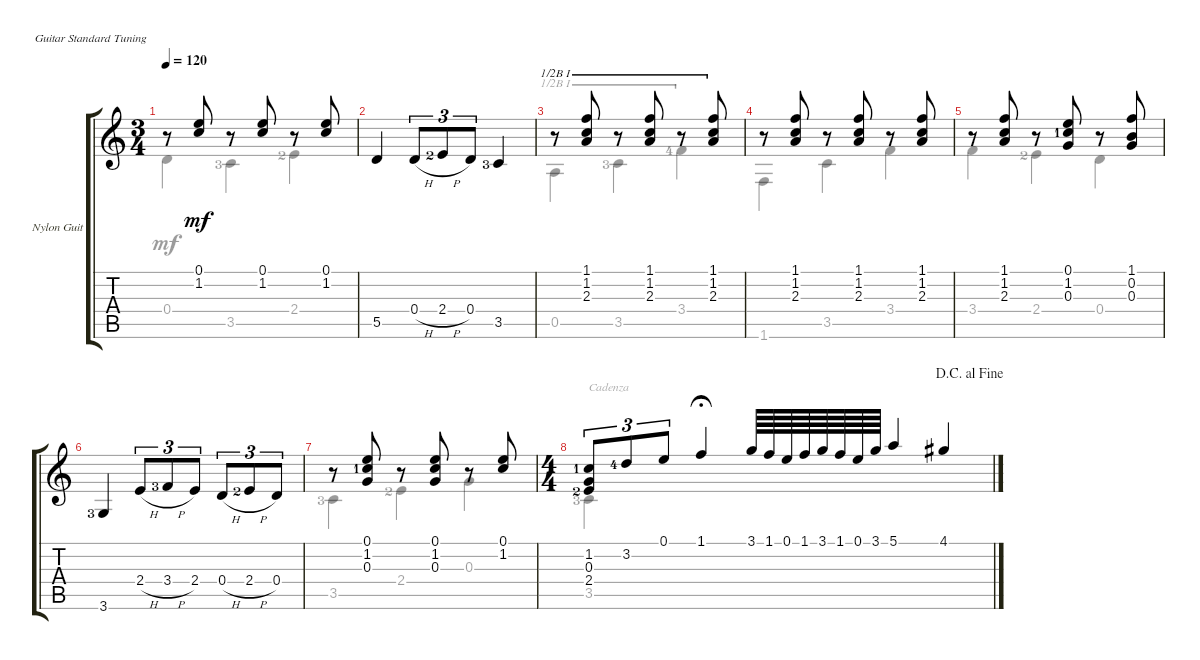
\defaultSystemsLayout 4
\bracketExtendMode groupsimilarinstruments
\firstSystemTrackNameOrientation horizontal
\otherSystemsTrackNameOrientation horizontal
\track ("Nylon Guitar" "Nylon Guit") {instrument acousticguitarsteel}
\staff {score tabs}
\tuning (E4 B3 G3 D3 A2 E2)
\voice
\ts (3 4)
\tempo 120
\clef g2
\scale
0.358268
\ks c
r.8{dy mf} (0.1 1.2).8 r.8 (0.1 1.2).8 r.8 (0.1 1.2).8 |
\scale
0.283465 5.5.4 0.4{h}.8{tu (3 2)} 2.4{h lf 3}.8{tu (3 2)} 0.4.8{tu (3 2)} 3.5{lf 4}.4 |
\scale
0.358268 r.8{barre (1 half)} (1.1 1.2 2.3).8{barre (1 half)} r.8{barre (1 half)} (1.1 1.2 2.3).8{barre (1 half)} r.8{barre (1 half)} (1.1 1.2 2.3).8{barre (1 half)} |
\scale
0.283976 r.8 (1.1 1.2 2.3).8 r.8 (1.1 1.2 2.3).8 r.8 (1.1 1.2 2.3).8 |
\scale
0.369168 r.8 (1.1 1.2 2.3).8 r.8 (0.1 1.2{lf 2} 0.3).8 r.8 (1.1 0.2 0.3).8 |
\scale
0.346856 3.6{lf 4}.4 2.4{h}.8{tu (3 2)} 3.4{h lf 4}.8{tu (3 2)} 2.4.8{tu (3 2)} 0.4{h}.8{tu (3 2)} 2.4{h lf 3}.8{tu (3 2)} 0.4.8{tu (3 2)} |
\scale
0.168248 r.8 (0.1 1.2{lf 2} 0.3).8 r.8 (0.1 1.2 0.3).8 r.8 (0.1 1.2).8 |
\ts (4 4)
\jump dacapoalfine
\scale
0.831752 (1.2{lf 2} 0.3 2.4{lf 3}).8{tu (3 2)} 3.2{lf 5}.8{tu (3 2)} 0.1.8{tu (3 2)} 1.1.4{fermata (medium 0.4)} 3.1.64 1.1.64 0.1.64 1.1.64 3.1.64 1.1.64 0.1.64 3.1.64 5.1.4 4.1.4
\voice
\clef g2
\ottava regular
\simile none
\scale
0.358268
\ks c
0.4.4{dy mf} 3.5{lf 4}.4 2.4{lf 3}.4 |
\scale
0.283465 |
\scale
0.358268 0.5.4{barre (1 half)} 3.5{lf 4}.4{barre (1 half)} 3.4{lf 5}.4{barre (1 half)} |
\scale
0.283976 1.6.4 3.5.4 3.4.4 |
\scale
0.369168 3.4.4 2.4{lf 3}.4 0.4.4 |
\scale
0.346856 |
\scale
0.168248 3.5{lf 4}.4 2.4{lf 3}.4 0.3.4 |
\scale
0.831752 3.5{lf 4}.4{txt "Cadenza"}
